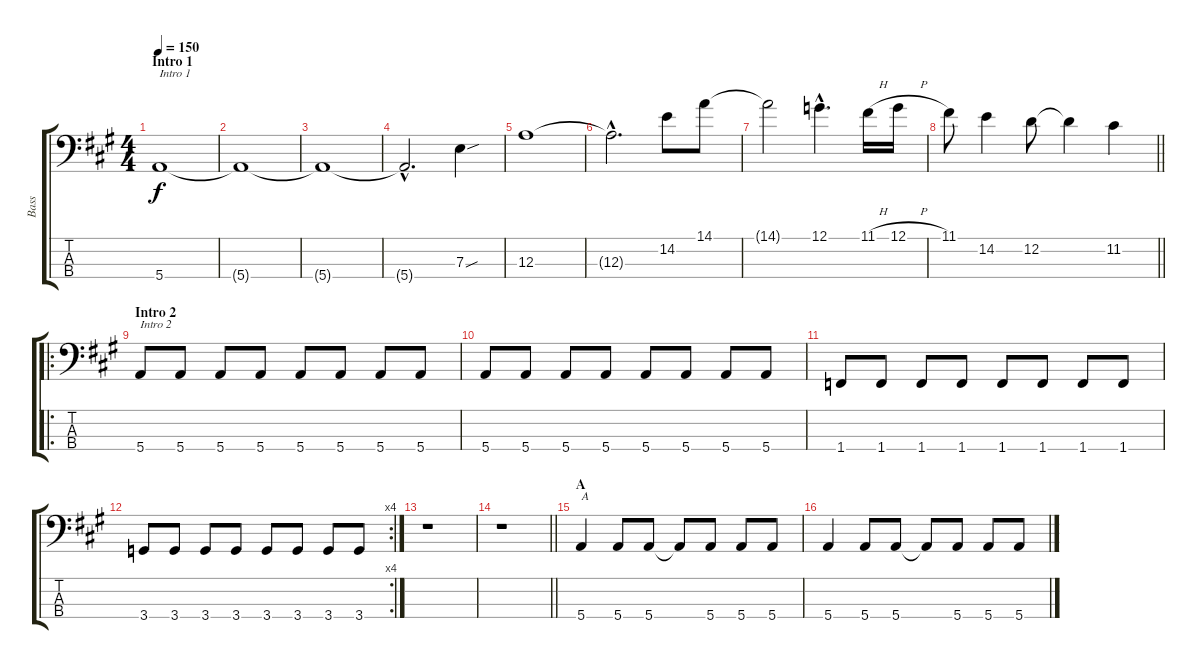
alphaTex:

\track ("Bass" "Bass") {instrument electricbasspick}
\staff {score tabs}
\tuning (G2 D2 A1 E1) {hide}
\ts (4 4)
\section ("" "Intro 1")
\tempo 150
\clef f4
\ks a
5.4.1{txt "Intro 1" dy f instrument electricbasspick} |
5.4{t}.1 |
5.4{t}.1 |
5.4{hac t}.2{d} 7.3{sou}.4 |
12.3.1 |
12.3{hac t}.2{d} 14.2.8 14.1.8 |
14.1{t}.2 12.1{hac}.4{d} 11.1{h}.16 12.1{h}.16 |
\barLineRight lightlight
11.1.8 14.2.4 12.2.8 12.2{t}.4 11.2.4 |
\ro
\section ("" "Intro 2")
5.4.8{txt "Intro 2"} 5.4.8 5.4.8 5.4.8 5.4.8 5.4.8 5.4.8 5.4.8 |
5.4.8 5.4.8 5.4.8 5.4.8 5.4.8 5.4.8 5.4.8 5.4.8 |
1.4.8 1.4.8 1.4.8 1.4.8 1.4.8 1.4.8 1.4.8 1.4.8 |
\rc 4
3.4.8 3.4.8 3.4.8 3.4.8 3.4.8 3.4.8 3.4.8 3.4.8 |
r.1 |
\barLineRight lightlight
r.1 |
\section ("" "A")
5.4.4{txt "A"} 5.4.8 5.4.8 5.4{t}.8 5.4.8 5.4.8 5.4.8 |
5.4.4 5.4.8 5.4.8 5.4{t}.8 5.4.8 5.4.8 5.4.8
